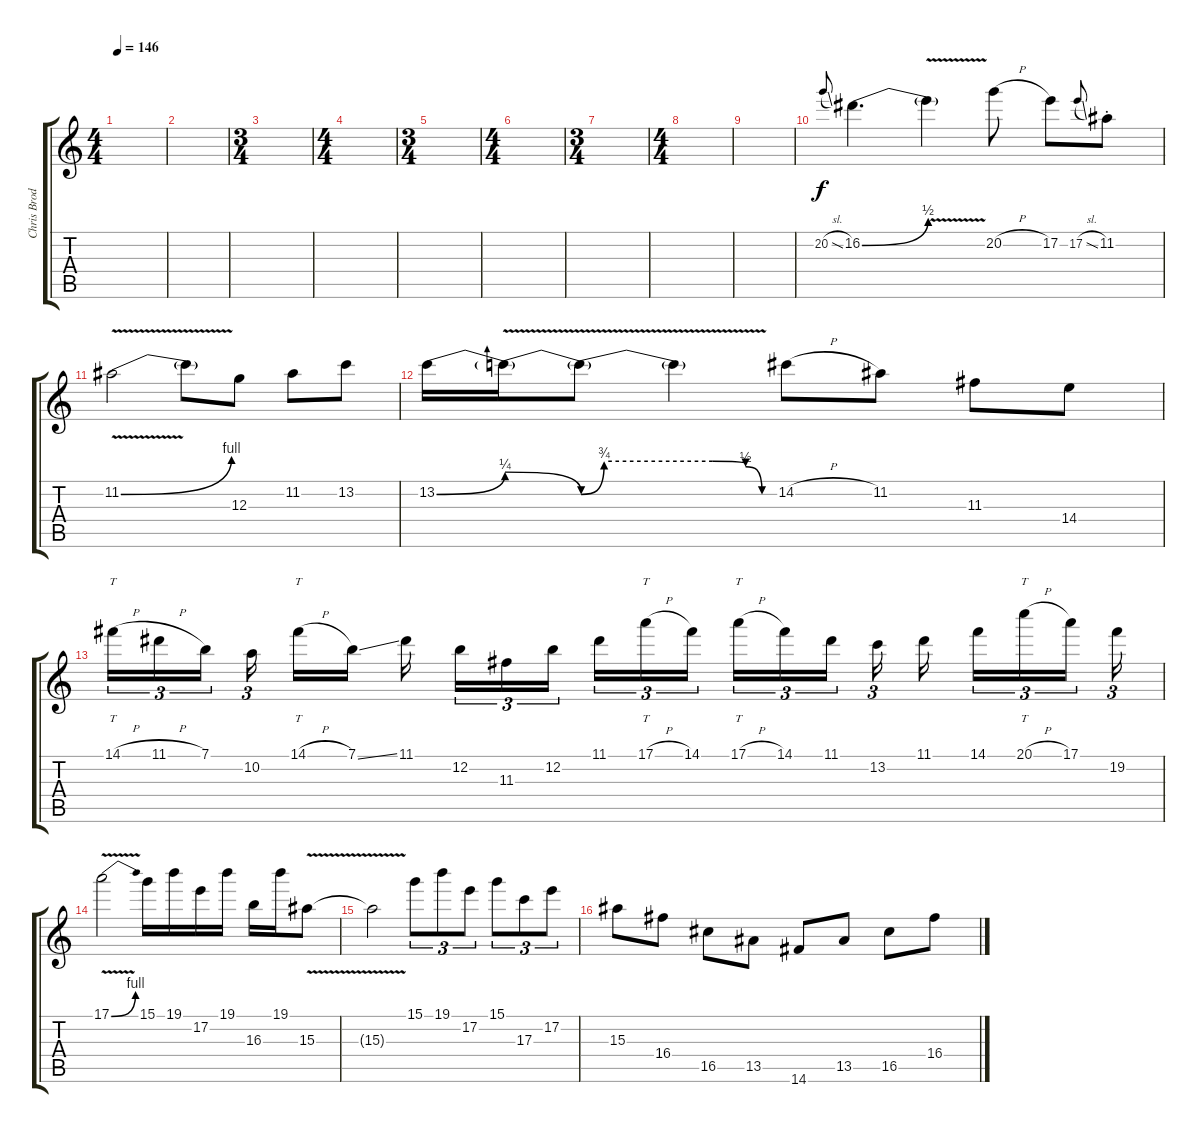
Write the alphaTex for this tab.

\track ("Chris Broderick Solo" "Chris Brod") {instrument overdrivenguitar}
\staff {score tabs}
\tuning (E4 B3 G3 D3 A2 E2) {hide}
\ts (4 4)
\tempo 146
\clef g2
\ks c
|
|
\ts (3 4)
|
\ts (4 4)
|
\ts (3 4)
|
\ts (4 4)
|
\ts (3 4)
|
\ts (4 4)
|
|
20.2{sl}.8{gr onbeat} 16.2{be (bend 0 0 60 2)}.4{d volume 16 instrument distortionguitar} 16.2{v t}.4 20.2{h}.8 17.2.8 17.2{sl}.8{gr onbeat} 11.2{st}.8 |
11.2{be (bend 0 0 60 4) v}.2 11.2{t}.8 12.3.8 11.2.8 13.2.8 |
13.2{be (bend 0 0 60 1)}.16 13.2{be (release 0 1 60 0) v t}.16 13.2{be (custom 0 0 7 3 40 3 50 2 55 0 60 0) v t}.8 13.2{t}.4 14.2{h}.8 11.2.8 11.3.8 14.4.8 |
14.1{h}.16{tt tu (3 2)} 11.1{h}.16{tu (3 2)} 7.1.16{tu (3 2) beam splitsecondary} 10.2.16{tu (3 2) beam splitsecondary} 14.1{h}.16{tt} 7.1{ss}.16 11.1.16{beam splitsecondary} 12.2.16{tu (3 2)} 11.3.16{tu (3 2)} 12.2.16{tu (3 2) beam splitsecondary} 11.1.16{tu (3 2)} 17.1{h}.16{tt tu (3 2)} 14.1.16{tu (3 2) beam splitsecondary} 17.1{h}.16{tt tu (3 2)} 14.1.16{tu (3 2)} 11.1.16{tu (3 2) beam splitsecondary} 13.2.16{tu (3 2)} 11.1.16{beam splitsecondary} 14.1.16{tu (3 2)} 20.1{h}.16{tt tu (3 2)} 17.1.16{tu (3 2) beam splitsecondary} 19.2.16{tu (3 2)} |
17.1{be (bend 0 0 60 4) v}.2 15.1.16 19.1.16 17.2.16 19.1.16 16.3.16 19.1.16 15.3{v}.8 |
15.3{t}.2 15.1.8{tu (3 2)} 19.1.8{tu (3 2)} 17.2.8{tu (3 2)} 15.1.8{tu (3 2)} 17.3.8{tu (3 2)} 17.2.8{tu (3 2)} |
15.3.8 16.4.8 16.5.8 13.5.8 14.6.8 13.5.8 16.5.8 16.4.8
